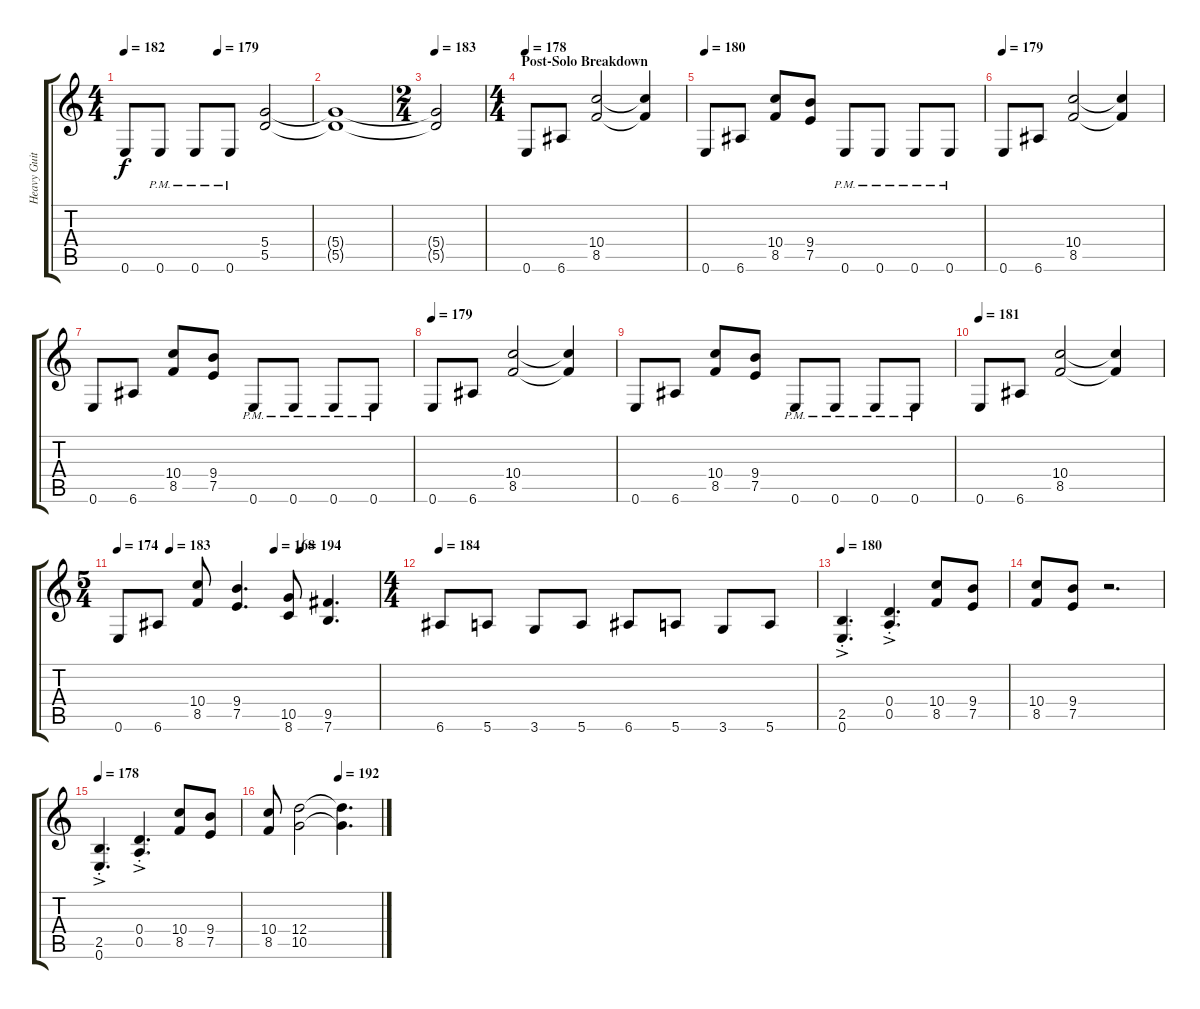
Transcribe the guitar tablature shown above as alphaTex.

\track ("Heavy Guitar Right Channel" "Heavy Guit") {instrument overdrivenguitar}
\staff {score tabs}
\tuning (E4 B3 G3 D3 A2 E2) {hide}
\ts (4 4)
\tempo 182
\tempo (179 0.5)
\clef g2
\ks c
0.6.8{dy f} 0.6{pm}.8 0.6{pm}.8 0.6{pm}.8 (5.4 5.5).2 |
(5.4{t} 5.5{t}).1 |
\ts (2 4)
\tempo 183
(5.4{t} 5.5{t}).2 |
\ts (4 4)
\section ("" "Post-Solo Breakdown")
\tempo 178
0.6.8 6.6.8 (10.4 8.5).2 (10.4{t} 8.5{t}).4 |
\tempo 180
0.6.8 6.6.8 (10.4 8.5).8 (9.4 7.5).8 0.6{pm}.8 0.6{pm}.8 0.6{pm}.8 0.6{pm}.8 |
\tempo 179
0.6.8 6.6.8 (10.4 8.5).2 (10.4{t} 8.5{t}).4 |
0.6.8 6.6.8 (10.4 8.5).8 (9.4 7.5).8 0.6{pm}.8 0.6{pm}.8 0.6{pm}.8 0.6{pm}.8 |
\tempo 179
0.6.8 6.6.8 (10.4 8.5).2 (10.4{t} 8.5{t}).4 |
0.6.8 6.6.8 (10.4 8.5).8 (9.4 7.5).8 0.6{pm}.8 0.6{pm}.8 0.6{pm}.8 0.6{pm}.8 |
\tempo 181
0.6.8 6.6.8 (10.4 8.5).2 (10.4{t} 8.5{t}).4 |
\ts (5 4)
\tempo 174
\tempo (183 0.2)
\tempo (168 0.6)
\tempo (194 0.7)
0.6.8 6.6.8 (10.4 8.5).8 (9.4 7.5).4{d} (10.5 8.6).8 (9.5 7.6).4{d} |
\ts (4 4)
\tempo 184
6.6.8 5.6.8 3.6.8 5.6.8 6.6.8 5.6.8 3.6.8 5.6.8 |
\tempo 180
(2.5{ac st} 0.6{ac st}).4{d} (0.4{ac st} 0.5{ac st}).4{d} (10.4 8.5).8 (9.4 7.5).8 |
(10.4 8.5).8 (9.4 7.5).8 r.2{d} |
\tempo 178
(2.5{ac st} 0.6{ac st}).4{d} (0.4{ac st} 0.5{ac st}).4{d} (10.4 8.5).8 (9.4 7.5).8 |
\tempo (192 0.625)
(10.4 8.5).8 (12.4 10.5).2 (12.4{t} 10.5{t}).4{d}
